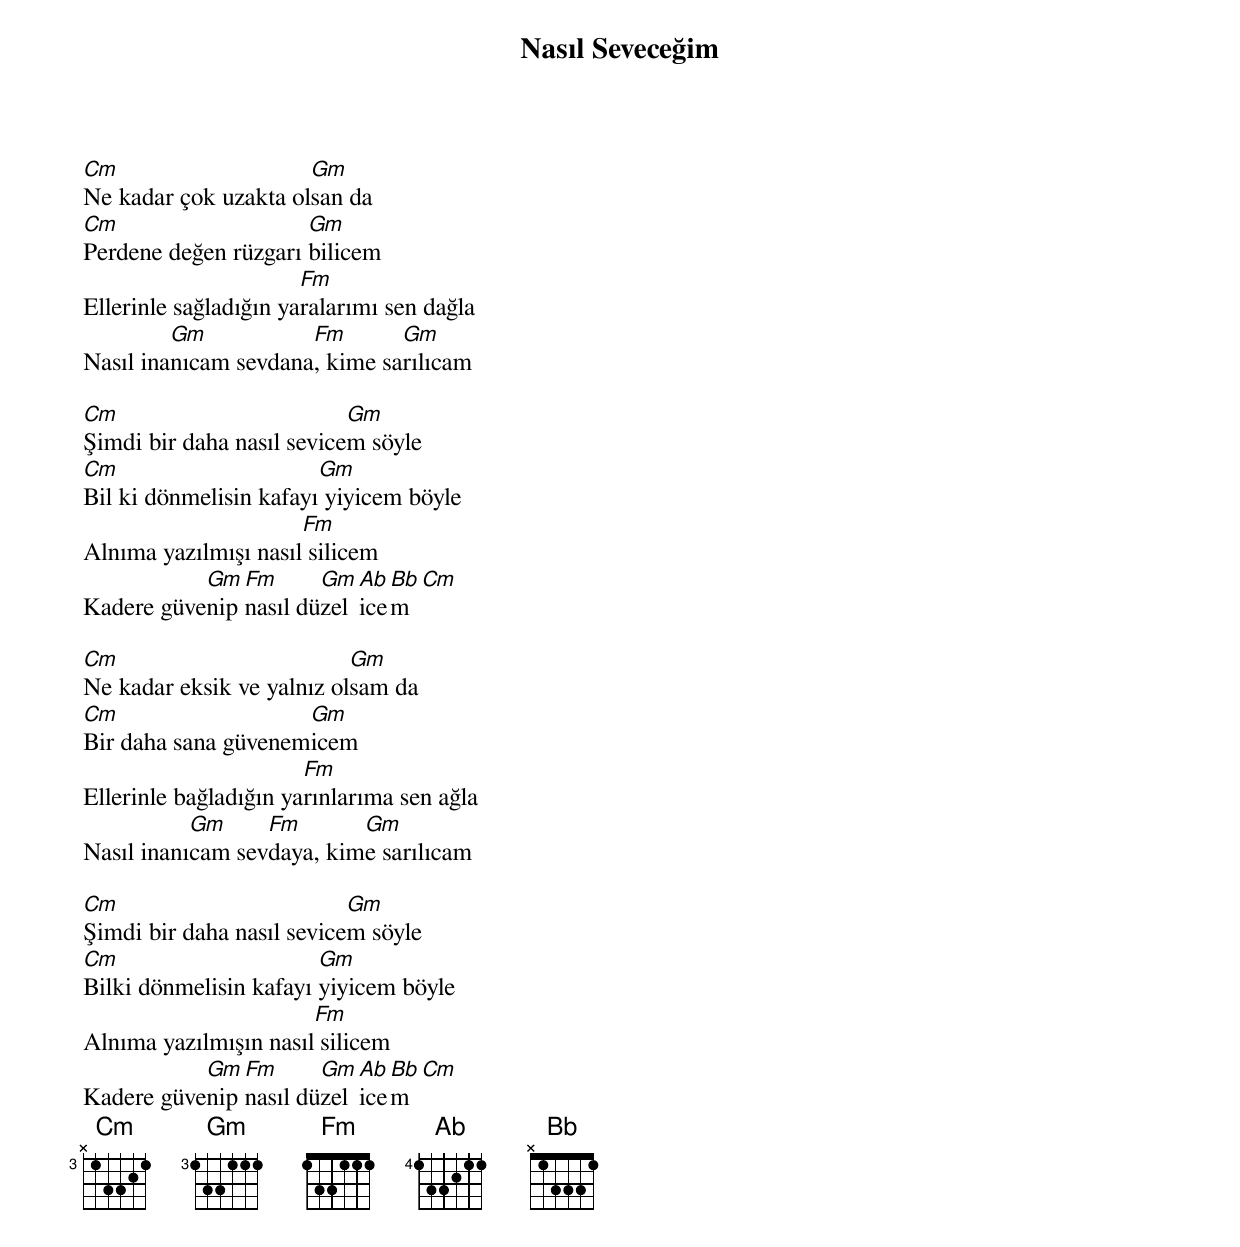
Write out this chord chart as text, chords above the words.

{title: Nasıl Seveceğim}
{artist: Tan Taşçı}

Cm                    Gm
Ne kadar çok uzakta olsan da
Cm                    Gm
Perdene değen rüzgarı bilicem
                       Fm
Ellerinle sağladığın yaralarımı sen dağla
         Gm           Fm       Gm
Nasıl inanıcam sevdana, kime sarılıcam

Cm                         Gm
Şimdi bir daha nasıl sevicem söyle
Cm                      Gm
Bil ki dönmelisin kafayı yiyicem böyle
                      Fm
Alnıma yazılmışı nasıl silicem
           Gm  Fm      Gm Ab Bb Cm
Kadere güvenip nasıl düzelicem

Cm                         Gm
Ne kadar eksik ve yalnız olsam da
Cm                   Gm
Bir daha sana güvenemicem
                       Fm
Ellerinle bağladığın yarınlarıma sen ağla
           Gm     Fm       Gm
Nasıl inanıcam sevdaya, kime sarılıcam

Cm                         Gm
Şimdi bir daha nasıl sevicem söyle
Cm                      Gm
Bilki dönmelisin kafayı yiyicem böyle
                       Fm
Alnıma yazılmışın nasıl silicem
           Gm  Fm      Gm Ab Bb Cm
Kadere güvenip nasıl düzelicem
